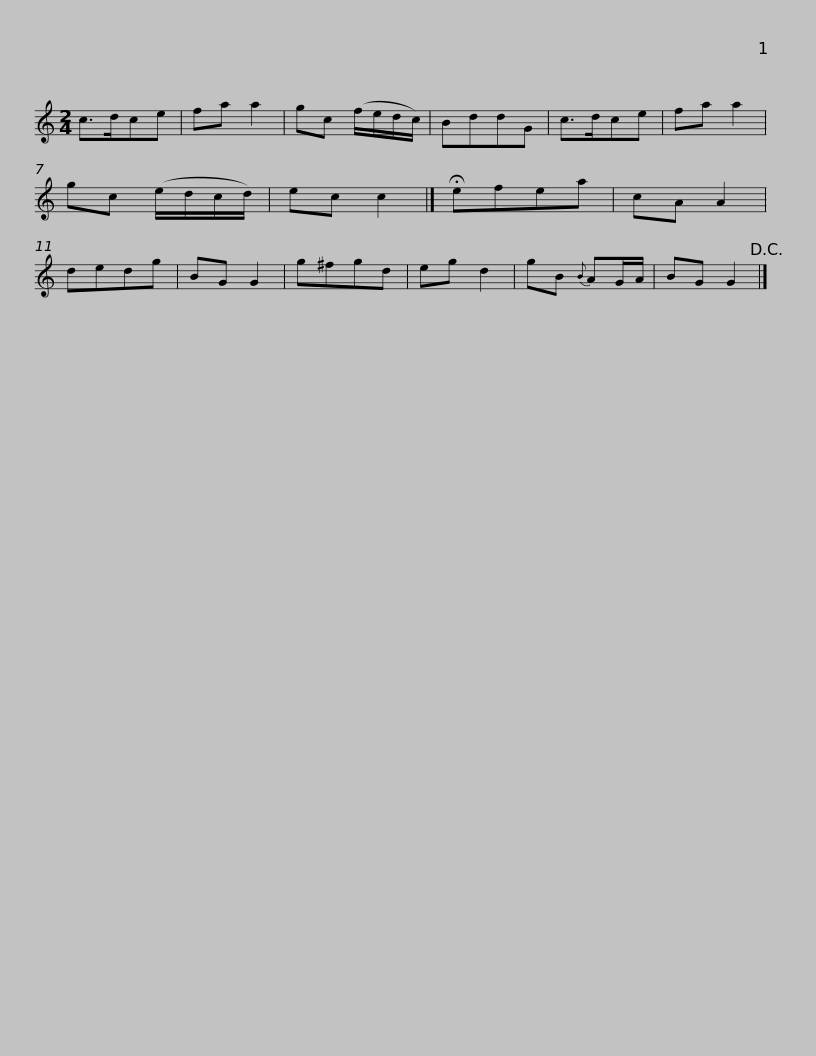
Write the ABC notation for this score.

X:1
L:1/8
M:2/4
I:linebreak $
K:C
V:1 treble
V:1
 c>dce | fa a2 | gc (f/e/d/c/) | BddG | c>dce | %5
 fa a2 | gc (e/d/c/d/) | ec c2 |] !fermata!efea | cA A2 |$ %10
 dedg | BG G2 | g^fgd | eg d2 | gB{B} AG/A/ | %15
 BG G2!D.C.! |] %16
